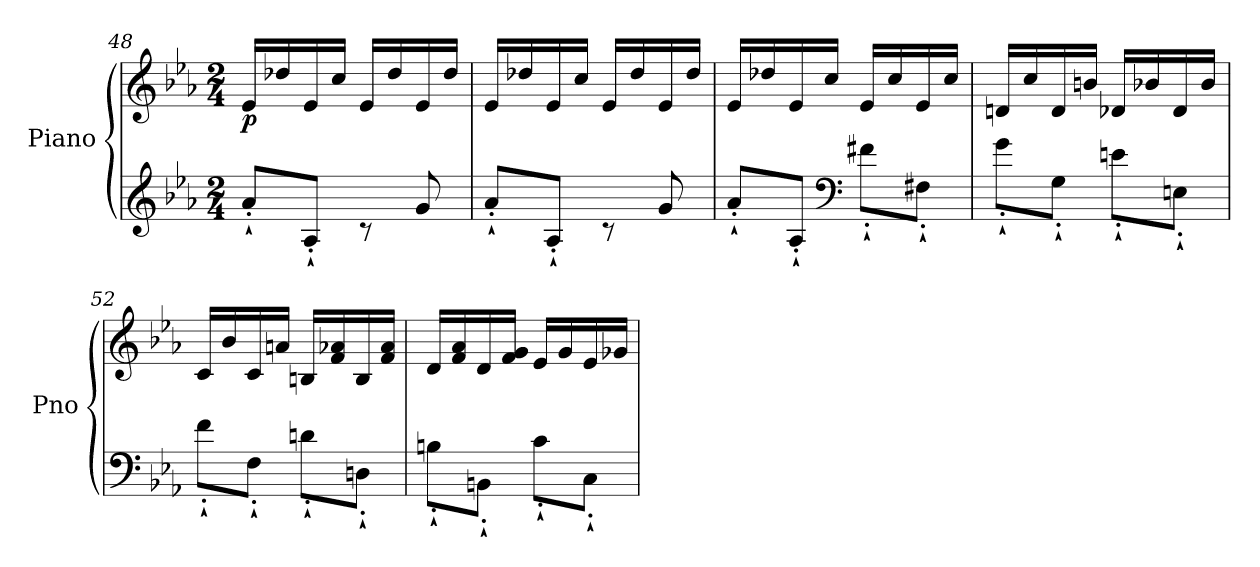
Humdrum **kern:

**kern	**kern	**dynam
*part1	*part1	*part1
*staff2	*staff1	*staff1/2
*I"Piano	*	*
*I'Pno	*	*
!!LO:LB:g=z
*clefG2	*clefG2	*
*k[b-e-a-]	*k[b-e-a-]	*
*M2/4	*M2/4	*
=48	=48	=48
*^	*	*
!	!	!	!LO:DY:b
2ryy	8a-'`/L	16e-/LL	p
.	.	16dd-X/	.
.	8A-'`/J	16e-/	.
.	.	16cc/JJ	.
.	8r	16e-/LL	.
.	.	16dd-/	.
.	8g/	16e-/	.
.	.	16dd-/JJ	.
=49	=49	=49	=49
2ryy	8a-'`/L	16e-/LL	.
.	.	16dd-X/	.
.	8A-'`/J	16e-/	.
.	.	16cc/JJ	.
.	8r	16e-/LL	.
.	.	16dd-/	.
.	8g/	16e-/	.
.	.	16dd-/JJ	.
=50	=50	=50	=50
!	!	!	!LO:DY:b
2ryy	8a-'`/L	16e-/LL	other-dynamics
.	.	16dd-X/	.
.	8A-'`/J	16e-/	.
.	.	16cc/JJ	.
*clefF4	*	*	*
.	8f#X'`\L	16e-/LL	.
.	.	16cc/	.
.	8F#X'`\J	16e-/	.
.	.	16cc/JJ	.
=51	=51	=51	=51
2ryy	8g'`\L	16dn/LL	.
.	.	16cc/	.
.	8G'`\J	16d/	.
.	.	16bn/JJ	.
.	8en'`\L	16d-X/LL	.
.	.	16b-X/	.
.	8En'`\J	16d-/	.
.	.	16b-/JJ	.
=52	=52	=52	=52
2ryy	8f'`\L	16c/LL	.
.	.	16b-/	.
.	8F'`\J	16c/	.
.	.	16an/JJ	.
.	8dn'`\L	16Bn/LL	.
.	.	16f/ 16a-X/	.
.	8Dn'`\J	16B/	.
.	.	16f/ 16a-/JJ	.
!!LO:PB:g=z
=53	=53	=53	=53
2ryy	8Bn'`\L	16d/LL	.
.	.	16f/ 16a-/	.
.	8BBn'`\J	16d/	.
.	.	16f/ 16g/JJ	.
.	8c'`\L	16e-/LL	.
.	.	16g/	.
.	8C'`\J	16e-/	.
.	.	16g-X/JJ	.
*v	*v	*	*
=	=	=
*-	*-	*-
